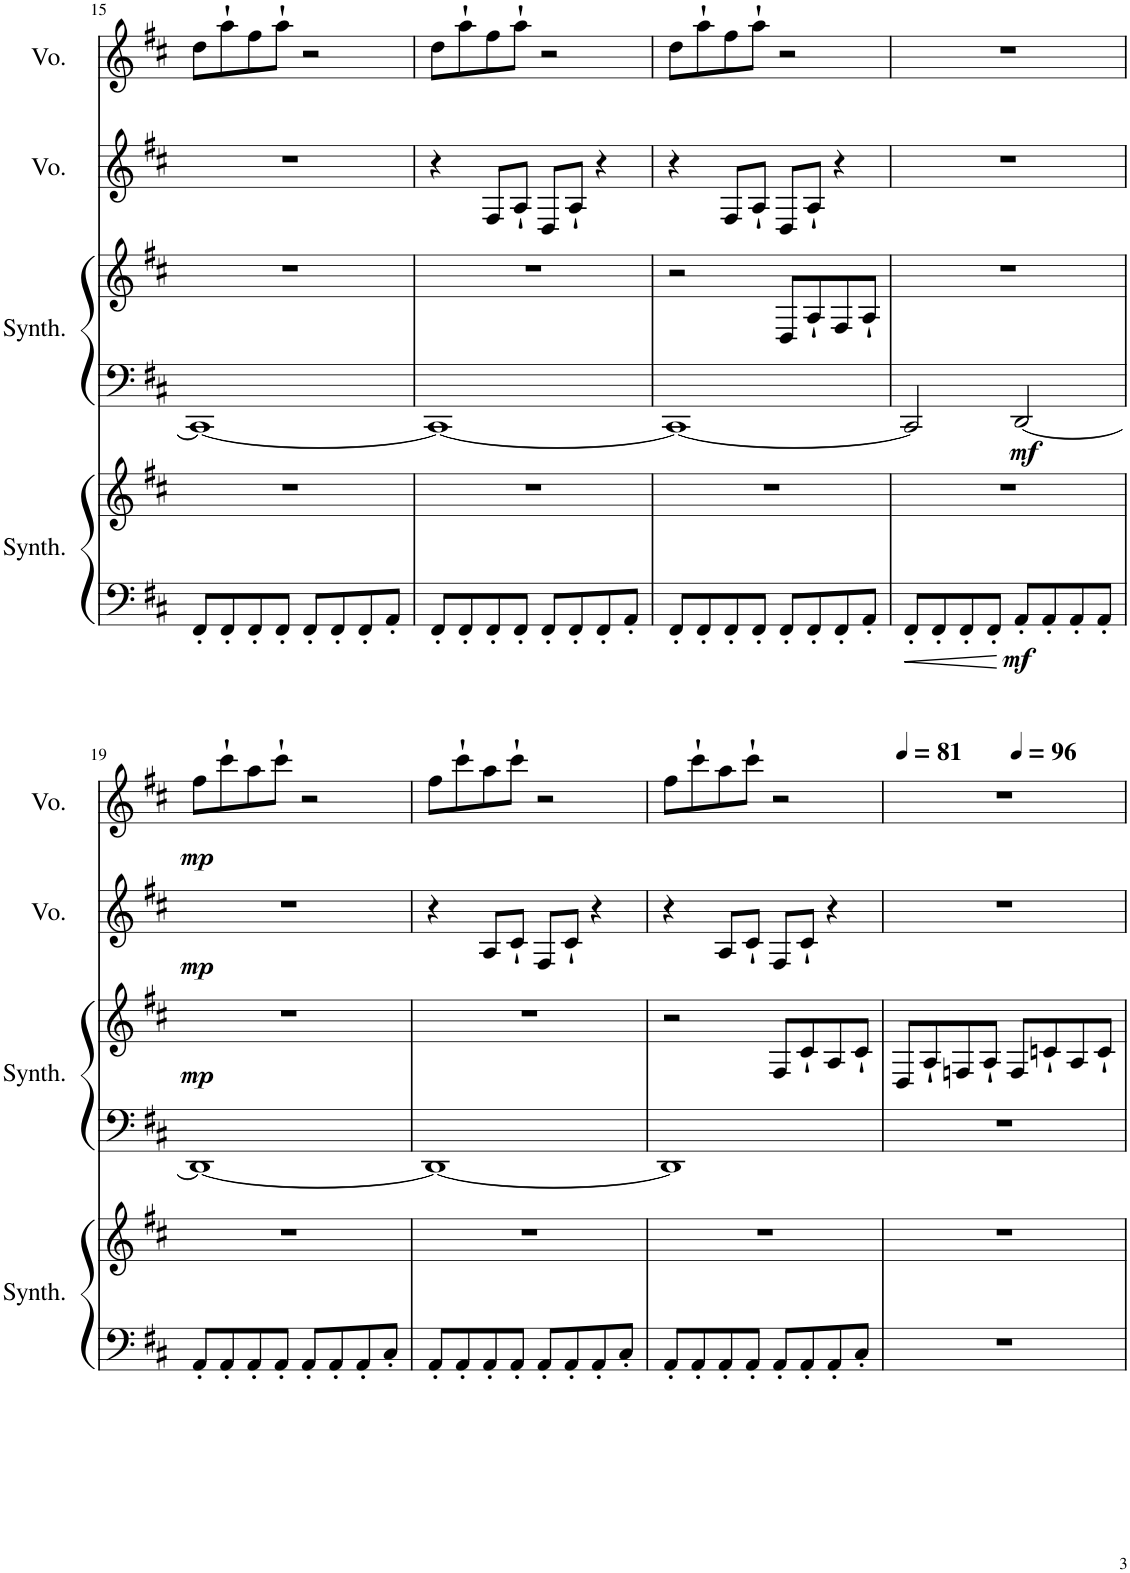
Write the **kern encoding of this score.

**kern	**kern	**dynam	**kern	**kern	**dynam	**kern	**dynam	**kern	**dynam
*part4	*part4	*part4	*part3	*part3	*part3	*part2	*part2	*part1	*part1
*staff6	*staff5	*staff5/6	*staff4	*staff3	*staff3/4	*staff2	*staff2	*staff1	*staff1
*I"Bass Synthesizer	*	*	*I"String Synthesizer	*	*	*I"Voice	*	*I"Voice	*
*I'Synth.	*	*	*I'Synth.	*	*	*I'Vo.	*	*I'Vo.	*
!!LO:PB:g=z
*clefF4	*clefG2	*	*clefF4	*clefG2	*	*clefG2	*	*clefG2	*
*k[f#c#]	*k[f#c#]	*	*k[f#c#]	*k[f#c#]	*	*k[f#c#]	*	*k[f#c#]	*
*M4/4	*M4/4	*	*M4/4	*M4/4	*	*M4/4	*	*M4/4	*
=15	=15	=15	=15	=15	=15	=15	=15	=15	=15
8FF#'/L	1r	.	1CC#_	1r	.	1r	.	8dd\L	.
8FF#'/	.	.	.	.	.	.	.	8aa`\	.
8FF#'/	.	.	.	.	.	.	.	8ff#\	.
8FF#'/J	.	.	.	.	.	.	.	8aa`\J	.
8FF#'/L	.	.	.	.	.	.	.	2r	.
8FF#'/	.	.	.	.	.	.	.	.	.
8FF#'/	.	.	.	.	.	.	.	.	.
8AA'/J	.	.	.	.	.	.	.	.	.
=16	=16	=16	=16	=16	=16	=16	=16	=16	=16
8FF#'/L	1r	.	1CC#_	1r	.	4r	.	8dd\L	.
8FF#'/	.	.	.	.	.	.	.	8aa`\	.
8FF#'/	.	.	.	.	.	8F#/L	.	8ff#\	.
8FF#'/J	.	.	.	.	.	8A`/J	.	8aa`\J	.
8FF#'/L	.	.	.	.	.	8D/L	.	2r	.
8FF#'/	.	.	.	.	.	8A`/J	.	.	.
8FF#'/	.	.	.	.	.	4r	.	.	.
8AA'/J	.	.	.	.	.	.	.	.	.
=17	=17	=17	=17	=17	=17	=17	=17	=17	=17
8FF#'/L	1r	.	1CC#_	2r	.	4r	.	8dd\L	.
8FF#'/	.	.	.	.	.	.	.	8aa`\	.
8FF#'/	.	.	.	.	.	8F#/L	.	8ff#\	.
8FF#'/J	.	.	.	.	.	8A`/J	.	8aa`\J	.
8FF#'/L	.	.	.	8D/L	.	8D/L	.	2r	.
8FF#'/	.	.	.	8A`/	.	8A`/J	.	.	.
8FF#'/	.	.	.	8F#/	.	4r	.	.	.
8AA'/J	.	.	.	8A`/J	.	.	.	.	.
=18	=18	=18	=18	=18	=18	=18	=18	=18	=18
8FF#'/L	1r	.	2CC#/]	1r	.	1r	.	1r	.
8FF#'/	.	.	.	.	.	.	.	.	.
8FF#'/	.	.	.	.	.	.	.	.	.
8FF#'/J	.	.	.	.	.	.	.	.	.
!	!	!LO:DY:b=2	!	!	!LO:DY:b=2	!	!	!	!
8AA'/L	.	mf	[2DD/	.	mf	.	.	.	.
8AA'/	.	.	.	.	.	.	.	.	.
8AA'/	.	.	.	.	.	.	.	.	.
8AA'/J	.	.	.	.	.	.	.	.	.
!!LO:LB:g=z
=19	=19	=19	=19	=19	=19	=19	=19	=19	=19
!	!	!	!	!	!LO:DY:b	!	!LO:DY:b	!	!LO:DY:b
8AA'/L	1r	.	1DD_	1r	mp	1r	mp	8ff#\L	mp
8AA'/	.	.	.	.	.	.	.	8ccc#`\	.
8AA'/	.	.	.	.	.	.	.	8aa\	.
8AA'/J	.	.	.	.	.	.	.	8ccc#`\J	.
8AA'/L	.	.	.	.	.	.	.	2r	.
8AA'/	.	.	.	.	.	.	.	.	.
8AA'/	.	.	.	.	.	.	.	.	.
8C#'/J	.	.	.	.	.	.	.	.	.
=20	=20	=20	=20	=20	=20	=20	=20	=20	=20
8AA'/L	1r	.	1DD_	1r	.	4r	.	8ff#\L	.
8AA'/	.	.	.	.	.	.	.	8ccc#`\	.
8AA'/	.	.	.	.	.	8A/L	.	8aa\	.
8AA'/J	.	.	.	.	.	8c#`/J	.	8ccc#`\J	.
8AA'/L	.	.	.	.	.	8F#/L	.	2r	.
8AA'/	.	.	.	.	.	8c#`/J	.	.	.
8AA'/	.	.	.	.	.	4r	.	.	.
8C#'/J	.	.	.	.	.	.	.	.	.
=21	=21	=21	=21	=21	=21	=21	=21	=21	=21
8AA'/L	1r	.	1DD]	2r	.	4r	.	8ff#\L	.
8AA'/	.	.	.	.	.	.	.	8ccc#`\	.
8AA'/	.	.	.	.	.	8A/L	.	8aa\	.
8AA'/J	.	.	.	.	.	8c#`/J	.	8ccc#`\J	.
8AA'/L	.	.	.	8F#/L	.	8F#/L	.	2r	.
8AA'/	.	.	.	8c#`/	.	8c#`/J	.	.	.
8AA'/	.	.	.	8A/	.	4r	.	.	.
8C#'/J	.	.	.	8c#`/J	.	.	.	.	.
=22	=22	=22	=22	=22	=22	=22	=22	=22	=22
*	*	*	*	*	*	*	*	*MM81	*
*	*	*	*	*	*	*	*	*^	*
1r	1r	.	1r	8D/L	.	1r	.	1r	2ryy	.
.	.	.	.	8A`/	.	.	.	.	.	.
.	.	.	.	8Fn/	.	.	.	.	.	.
.	.	.	.	8A`/J	.	.	.	.	.	.
*	*	*	*	*	*	*	*	*MM96	*	*
.	.	.	.	8F/L	.	.	.	.	2ryy	.
.	.	.	.	8cn`/	.	.	.	.	.	.
.	.	.	.	8A/	.	.	.	.	.	.
.	.	.	.	8c`/J	.	.	.	.	.	.
*	*	*	*	*	*	*	*	*v	*v	*
=	=	=	=	=	=	=	=	=	=
*-	*-	*-	*-	*-	*-	*-	*-	*-	*-
